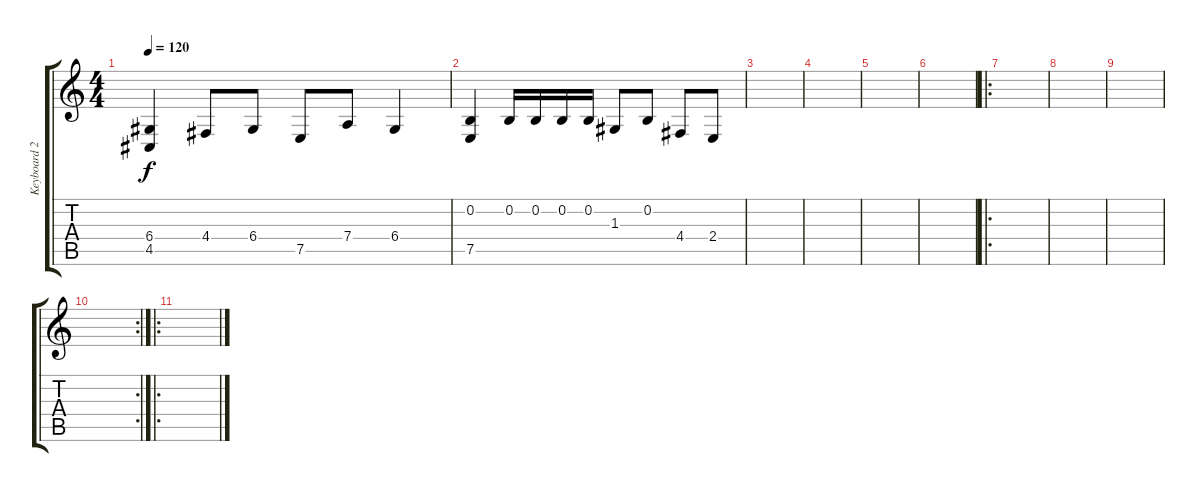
\track ("Keyboard 2" "Keyboard 2") {instrument pizzicatostrings}
\staff {score tabs}
\tuning (E4 B3 G3 D3 A2 E2) {hide}
\ts (4 4)
\tempo 120
\clef g2
\ks c
(6.4 4.5).4{dy f} 4.4.8 6.4.8 7.5.8 7.4.8 6.4.4 |
(0.2 7.5).4 0.2.16 0.2.16 0.2.16 0.2.16 1.3.8 0.2.8 4.4.8 2.4.8 |
|
|
|
|
\ro
|
|
|
\rc 2
|
\ro
